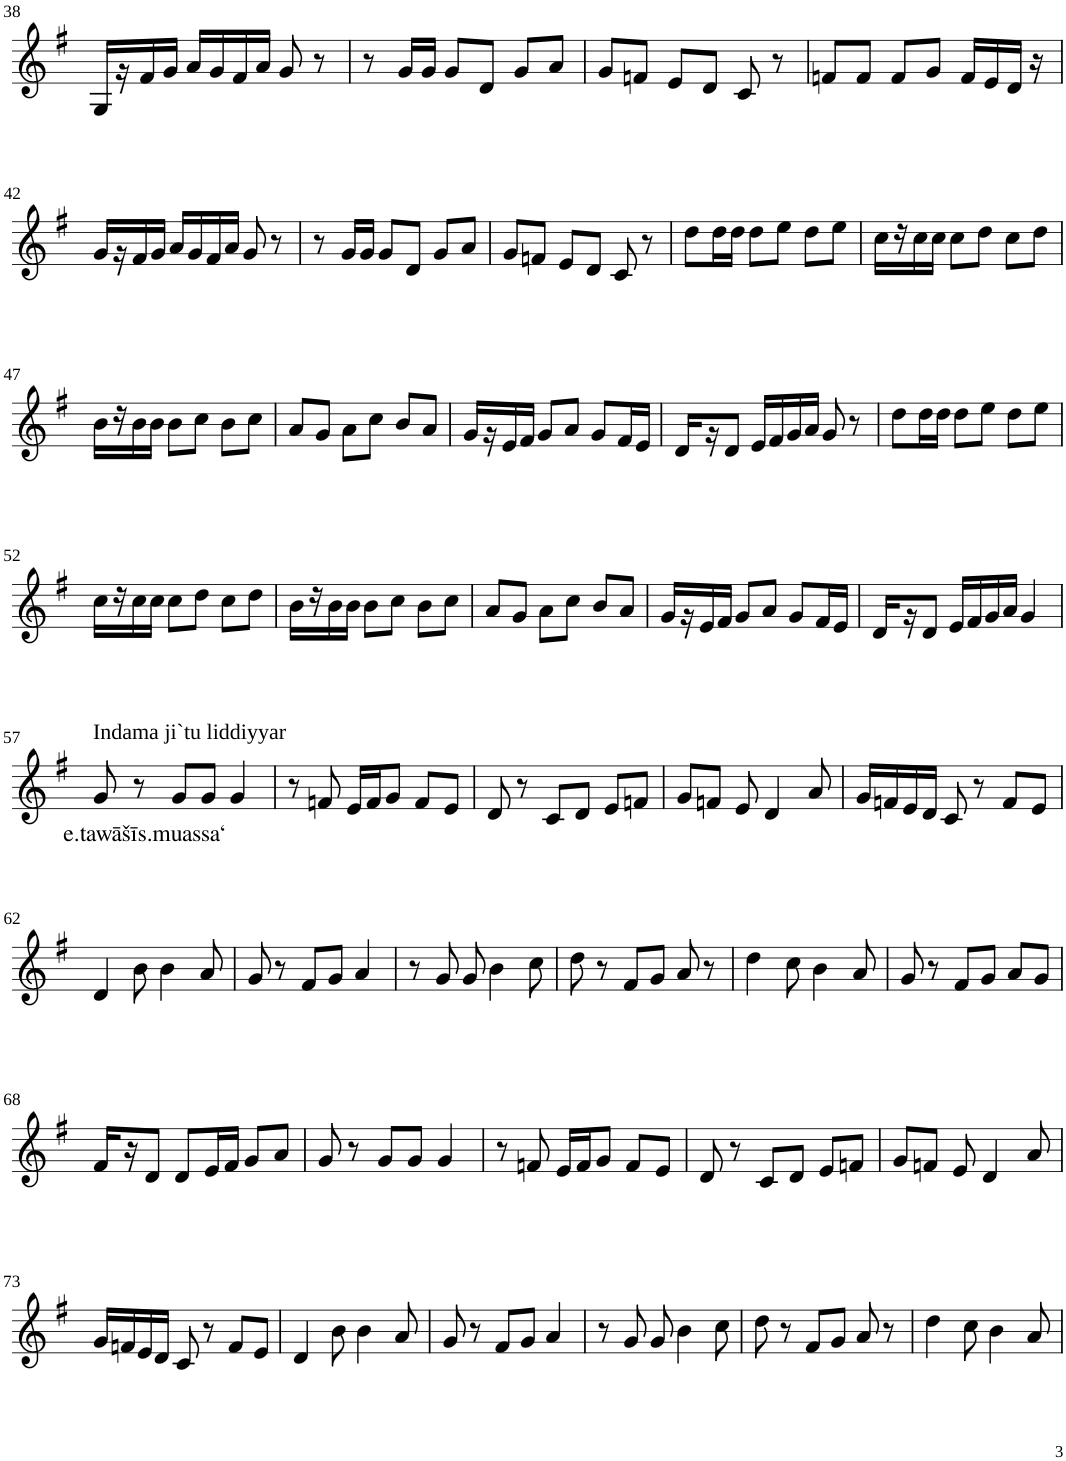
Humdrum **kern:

**kern	**text
*part1	*part1
*staff1	*staff1
*I"Violin	*
!!LO:PB:g=z
*clefG2	*
*k[f#]	*
*G:	*
*M3/4	*
=38	=38
16G/LL	.
16r	.
16f#/	.
16g/JJ	.
16a/LL	.
16g/	.
16f#/	.
16a/JJ	.
8g/	.
8r	.
=39	=39
8r	.
16g/LL	.
16g/JJ	.
8g/L	.
8d/J	.
8g/L	.
8a/J	.
=40	=40
8g/L	.
8fn/J	.
8e/L	.
8d/J	.
8c/	.
8r	.
=41	=41
8fn/L	.
8f/J	.
8f/L	.
8g/J	.
16f/LL	.
16e/	.
16d/JJ	.
16r	.
!!LO:LB:g=z
=42	=42
16g/LL	.
16r	.
16f#/	.
16g/JJ	.
16a/LL	.
16g/	.
16f#/	.
16a/JJ	.
8g/	.
8r	.
=43	=43
8r	.
16g/LL	.
16g/JJ	.
8g/L	.
8d/J	.
8g/L	.
8a/J	.
=44	=44
8g/L	.
8fn/J	.
8e/L	.
8d/J	.
8c/	.
8r	.
=45	=45
8dd\L	.
16dd\L	.
16dd\JJ	.
8dd\L	.
8ee\J	.
8dd\L	.
8ee\J	.
=46	=46
16cc\LL	.
16r	.
16cc\	.
16cc\JJ	.
8cc\L	.
8dd\J	.
8cc\L	.
8dd\J	.
!!LO:LB:g=z
=47	=47
16b\LL	.
16r	.
16b\	.
16b\JJ	.
8b\L	.
8cc\J	.
8b\L	.
8cc\J	.
=48	=48
8a/L	.
8g/J	.
8a\L	.
8cc\J	.
8b/L	.
8a/J	.
=49	=49
16g/LL	.
16r	.
16e/	.
16f#/JJ	.
8g/L	.
8a/J	.
8g/L	.
16f#/L	.
16e/JJ	.
=50	=50
16d/LL	.
16r	.
8d/J	.
16e/LL	.
16f#/	.
16g/	.
16a/JJ	.
8g/	.
8r	.
=51	=51
8dd\L	.
16dd\L	.
16dd\JJ	.
8dd\L	.
8ee\J	.
8dd\L	.
8ee\J	.
!!LO:LB:g=z
=52	=52
16cc\LL	.
16r	.
16cc\	.
16cc\JJ	.
8cc\L	.
8dd\J	.
8cc\L	.
8dd\J	.
=53	=53
16b\LL	.
16r	.
16b\	.
16b\JJ	.
8b\L	.
8cc\J	.
8b\L	.
8cc\J	.
=54	=54
8a/L	.
8g/J	.
8a\L	.
8cc\J	.
8b/L	.
8a/J	.
=55	=55
16g/LL	.
16r	.
16e/	.
16f#/JJ	.
8g/L	.
8a/J	.
8g/L	.
16f#/L	.
16e/JJ	.
=56	=56
16d/LL	.
16r	.
8d/J	.
16e/LL	.
16f#/	.
16g/	.
16a/JJ	.
4g/	.
!!LO:LB:g=z
=57	=57
!LO:TX:a:t=Indama ji`tu liddiyyar	!
!	!LO:LY:b
8g/	e.tawāšī
8r	.
!	!LO:LY:b
8g/L	s.muassa‘
8g/J	.
4g/	.
=58	=58
8r	.
8fn/	.
16e/LL	.
16f/J	.
8g/J	.
8f/L	.
8e/J	.
=59	=59
8d/	.
8r	.
8c/L	.
8d/J	.
8e/L	.
8fn/J	.
=60	=60
8g/L	.
8fn/J	.
8e/	.
4d/	.
8a/	.
=61	=61
16g/LL	.
16fn/	.
16e/	.
16d/JJ	.
8c/	.
8r	.
8f/L	.
8e/J	.
!!LO:LB:g=z
=62	=62
4d/	.
8b\	.
4b\	.
8a/	.
=63	=63
8g/	.
8r	.
8f#/L	.
8g/J	.
4a/	.
=64	=64
8r	.
8g/	.
8g/	.
4b\	.
8cc\	.
=65	=65
8dd\	.
8r	.
8f#/L	.
8g/J	.
8a/	.
8r	.
=66	=66
4dd\	.
8cc\	.
4b\	.
8a/	.
=67	=67
8g/	.
8r	.
8f#/L	.
8g/J	.
8a/L	.
8g/J	.
!!LO:LB:g=z
=68	=68
16f#/LL	.
16r	.
8d/J	.
8d/L	.
16e/L	.
16f#/JJ	.
8g/L	.
8a/J	.
=69	=69
8g/	.
8r	.
8g/L	.
8g/J	.
4g/	.
=70	=70
8r	.
8fn/	.
16e/LL	.
16f/J	.
8g/J	.
8f/L	.
8e/J	.
=71	=71
8d/	.
8r	.
8c/L	.
8d/J	.
8e/L	.
8fn/J	.
=72	=72
8g/L	.
8fn/J	.
8e/	.
4d/	.
8a/	.
!!LO:LB:g=z
=73	=73
16g/LL	.
16fn/	.
16e/	.
16d/JJ	.
8c/	.
8r	.
8f/L	.
8e/J	.
=74	=74
4d/	.
8b\	.
4b\	.
8a/	.
=75	=75
8g/	.
8r	.
8f#/L	.
8g/J	.
4a/	.
=76	=76
8r	.
8g/	.
8g/	.
4b\	.
8cc\	.
=77	=77
8dd\	.
8r	.
8f#/L	.
8g/J	.
8a/	.
8r	.
=78	=78
4dd\	.
8cc\	.
4b\	.
8a/	.
=	=
*-	*-
